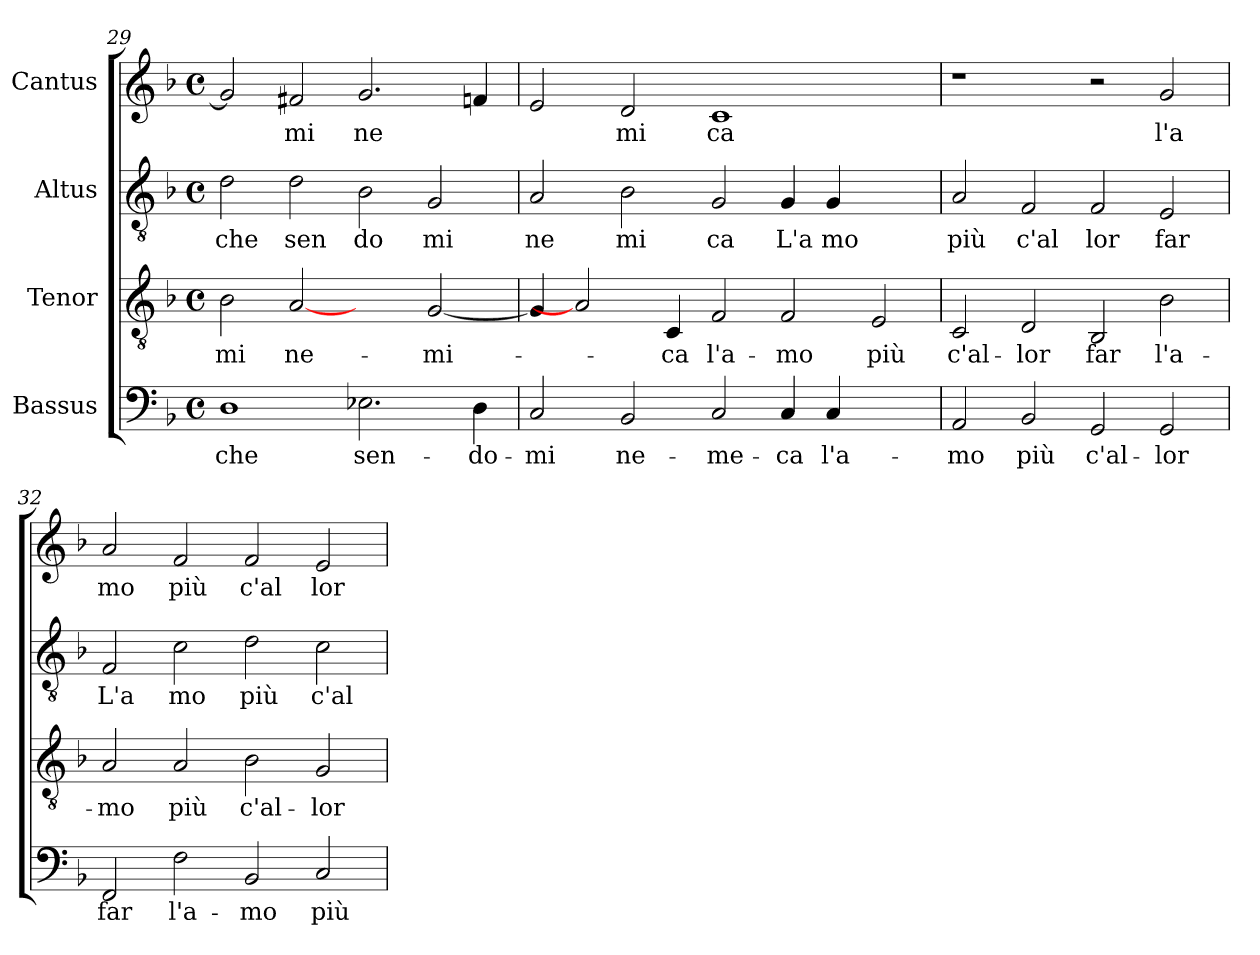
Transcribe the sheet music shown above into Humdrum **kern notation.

**kern	**text	**kern	**text	**kern	**text	**kern	**text
*part4	*part4	*part3	*part3	*part2	*part2	*part1	*part1
*staff4	*staff4	*staff3	*staff3	*staff2	*staff2	*staff1	*staff1
*I"Bassus	*	*I"Tenor	*	*I"Altus	*	*I"Cantus	*
*clefF4	*	*clefGv2	*	*clefGv2	*	*clefG2	*
*k[b-]	*	*k[b-]	*	*k[b-]	*	*k[b-]	*
*F:	*	*F:	*	*F:	*	*F:	*
*M4/4	*	*M4/4	*	*M4/4	*	*M4/4	*
*met(c)	*	*met(c)	*	*met(c)	*	*met(c)	*
=29	=29	=29	=29	=29	=29	=29	=29
!	!LO:LY:b:cj	!	!LO:LY:b:cj	!	!LO:LY:b:cj	!	!
1D	che	2B-\	mi	2d\	che	2g/]	.
!	!	!	!LO:LY:b:cj	!	!LO:LY:b:cj	!	!LO:LY:b:cj
.	.	[2A	ne-	2d\	sen	2f#X/	-mi
!	!LO:LY:b:cj	!	!	!	!LO:LY:b:cj	!	!LO:LY:b:cj
2.E-X\	sen-	2ryy	.	2B-\	do	2.g/	ne
!	!	!	!LO:LY:b:cj	!	!LO:LY:b:cj	!	!
.	.	[<2G/	-mi-	2G/	mi	.	.
!	!LO:LY:b:cj	!	!	!	!	!	!
4D\	-do-	.	.	.	.	4fn/	.
=30	=30	=30	=30	=30	=30	=30	=30
!	!LO:LY:b:cj	!	!	!	!LO:LY:b:cj	!	!
2C/	-mi	4G/]	.	2A/	ne	2e/	.
.	.	2A]	.	.	.	.	.
!	!LO:LY:b:cj	!	!	!	!LO:LY:b:cj	!	!LO:LY:b:cj
2BB-/	ne-	.	.	2B-\	mi	2d/	mi
!	!	!	!LO:LY:b:cj	!	!	!	!
.	.	4C/	-ca	.	.	.	.
!	!LO:LY:b:cj	!	!LO:LY:b:cj	!	!LO:LY:b:cj	!	!LO:LY:b:cj
2C/	-me-	2F/	l'a-	2G/	ca	1c	ca
!	!LO:LY:b:cj	!	!LO:LY:b:cj	!	!LO:LY:b:cj	!	!
4C/	-ca	2F/	-mo	4G/	L'a	.	.
!	!LO:LY:b:cj	!	!	!	!LO:LY:b:cj	!	!
4C/	l'a-	.	.	4G/	mo	.	.
!	!	!	!LO:LY:b:cj	!	!	!	!
2ryy	.	2E/	più	2ryy	.	2ryy	.
=31	=31	=31	=31	=31	=31	=31	=31
!	!LO:LY:b:cj	!	!LO:LY:b:cj	!	!LO:LY:b:cj	!	!
2AA/	-mo	2C/	c'al-	2A/	più	1r	.
!	!LO:LY:b:cj	!	!LO:LY:b:cj	!	!LO:LY:b:cj	!	!
2BB-/	più	2D/	-lor	2F/	c'al	.	.
!	!LO:LY:b:cj	!	!LO:LY:b:cj	!	!LO:LY:b:cj	!	!
2GG/	c'al-	2BB-/	far	2F/	lor	2r	.
!	!LO:LY:b:cj	!	!LO:LY:b:cj	!	!LO:LY:b:cj	!	!LO:LY:b:cj
2GG/	-lor	2B-\	l'a-	2E/	far	2g/	l'a
=32	=32	=32	=32	=32	=32	=32	=32
!	!LO:LY:b:cj	!	!LO:LY:b:cj	!	!LO:LY:b:cj	!	!LO:LY:b:cj
2FF/	far	2A/	-mo	2F/	L'a	2a/	mo
!	!LO:LY:b:cj	!	!LO:LY:b:cj	!	!LO:LY:b:cj	!	!LO:LY:b:cj
2F\	l'a-	2A/	più	2c\	mo	2f/	più
!	!LO:LY:b:cj	!	!LO:LY:b:cj	!	!LO:LY:b:cj	!	!LO:LY:b:cj
2BB-/	-mo	2B-\	c'al-	2d\	più	2f/	c'al
!	!LO:LY:b:cj	!	!LO:LY:b:cj	!	!LO:LY:b:cj	!	!LO:LY:b:cj
2C/	più	2G/	-lor	2c\	c'al	2e/	lor
=	=	=	=	=	=	=	=
*-	*-	*-	*-	*-	*-	*-	*-
